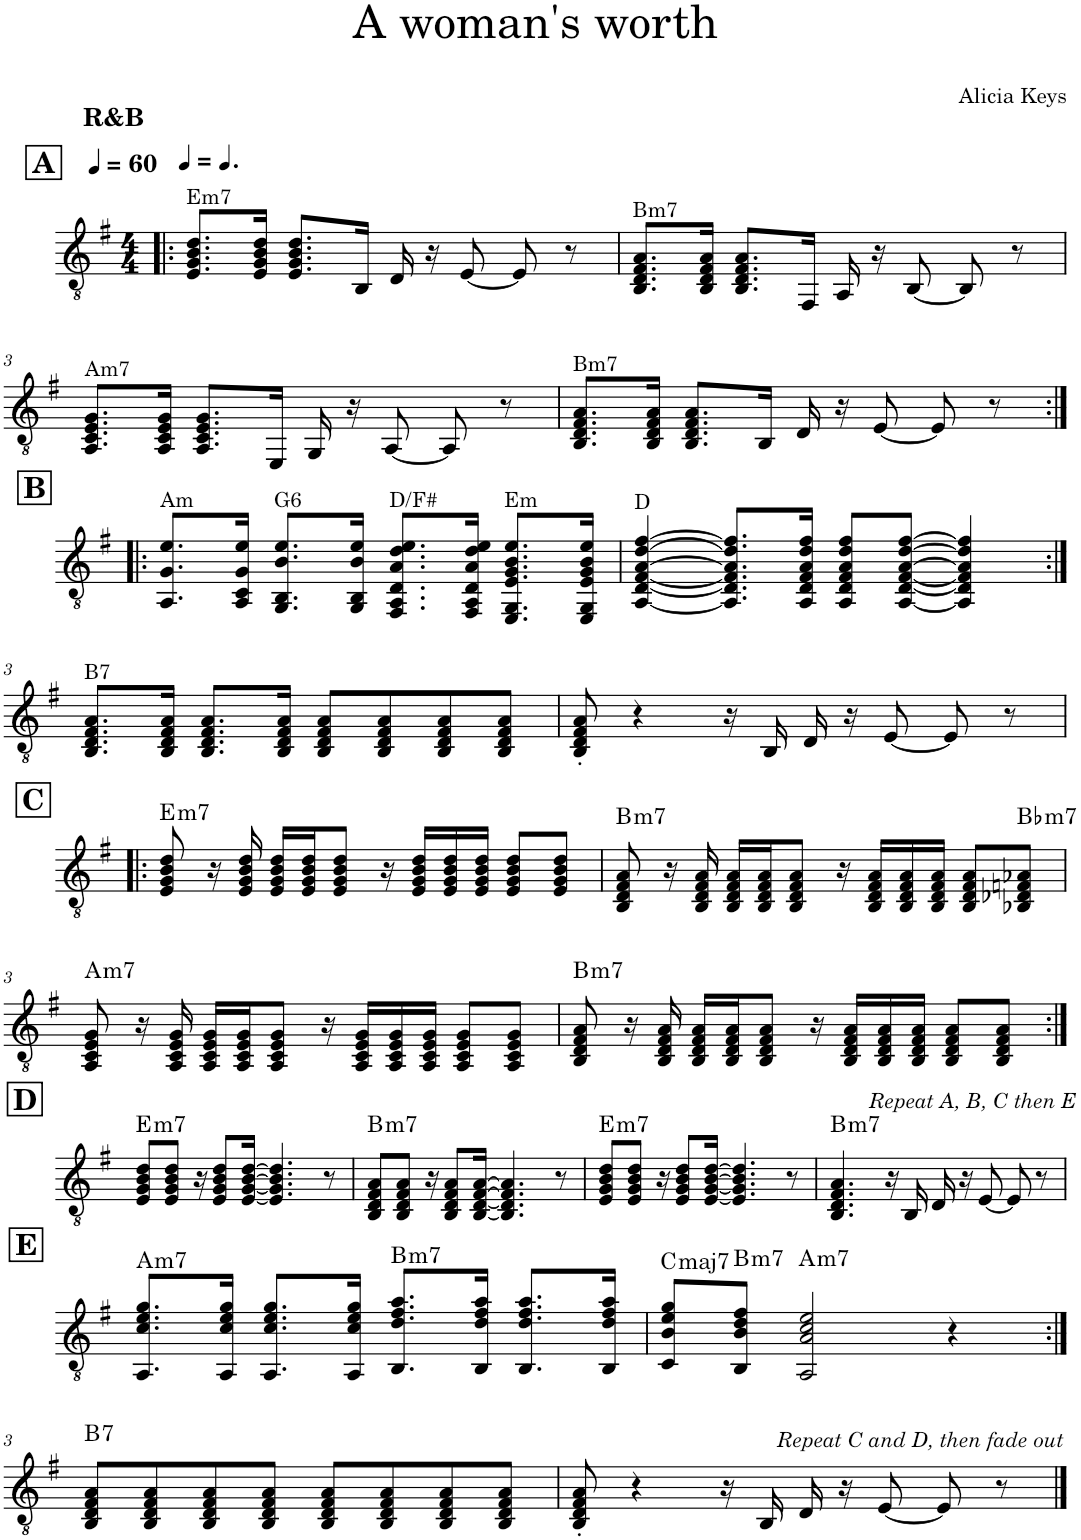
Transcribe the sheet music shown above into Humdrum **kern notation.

**kern	**harte
*part1	*part1
*staff1	*
*I"Acoustic Guitar	*
*I'Guit.	*
*clefGv2	*
*k[f#]	*
*M4/4	*
*MM60	*
!!LO:REH:place=s1:a:B:cj:fs=14:t=A
=1!|:	=1!|:
!LO:TX:a:t=Em7	!
!LO:TX:a:B:t=R&B	!
8.E/ 8.G/ 8.B/ 8.d/L	.
16E/ 16G/ 16B/ 16d/Jk	.
8.E/ 8.G/ 8.B/ 8.d/L	.
16BB/Jk	.
16D/	.
16r	.
[8E/	.
8E/]	.
8r	.
=2	=2
!LO:TX:a:t=Bm7	!
8.BB/ 8.D/ 8.F#/ 8.A/L	.
16BB/ 16D/ 16F#/ 16A/Jk	.
8.BB/ 8.D/ 8.F#/ 8.A/L	.
16FF#/Jk	.
16AA/	.
16r	.
[8BB/	.
8BB/]	.
8r	.
!!LO:LB:g=z
=3	=3
!LO:TX:a:t=Am7	!
8.AA/ 8.C/ 8.E/ 8.G/L	.
16AA/ 16C/ 16E/ 16G/Jk	.
8.AA/ 8.C/ 8.E/ 8.G/L	.
16EE/Jk	.
16GG/	.
16r	.
[8AA/	.
8AA/]	.
8r	.
=4	=4
!LO:TX:a:t=Bm7	!
8.BB/ 8.D/ 8.F#/ 8.A/L	.
16BB/ 16D/ 16F#/ 16A/Jk	.
8.BB/ 8.D/ 8.F#/ 8.A/L	.
16BB/Jk	.
16D/	.
16r	.
[8E/	.
8E/]	.
8r	.
!!LO:LB:g=z
!!LO:REH:place=s1:a:B:cj:fs=14:t=B
=1:|!|:	=1:|!|:
!LO:TX:a:t=Am	!
8.AA/ 8.G/ 8.e/L	.
16AA/ 16C/ 16G/ 16e/Jk	.
!LO:TX:a:t=G6	!
8.GG/ 8.BB/ 8.B/ 8.e/L	.
16GG/ 16BB/ 16B/ 16e/Jk	.
!LO:TX:a:t=D/F#	!
8.FF#/ 8.AA/ 8.D/ 8.A/ 8.d/ 8.e/L	.
16FF#/ 16AA/ 16D/ 16A/ 16d/ 16e/Jk	.
!LO:TX:a:t=Em	!
8.EE/ 8.GG/ 8.E/ 8.G/ 8.B/ 8.e/L	.
16EE/ 16GG/ 16E/ 16G/ 16B/ 16e/Jk	.
=2	=2
!LO:TX:a:t=D	!
[4AA/ [4D/ [4F#/ [4A/ [4d/ [4f#/	.
8.AA/] 8.D/] 8.F#/] 8.A/] 8.d/] 8.f#/]L	.
16AA/ 16D/ 16F#/ 16A/ 16d/ 16f#/Jk	.
8AA/ 8D/ 8F#/ 8A/ 8d/ 8f#/L	.
[8AA/ [8D/ [8F#/ [8A/ [8d/ [8f#/J	.
4AA/] 4D/] 4F#/] 4A/] 4d/] 4f#/]	.
!!LO:LB:g=z
=3:|!	=3:|!
!LO:TX:a:t=B7	!
8.BB/ 8.D/ 8.F#/ 8.A/L	.
16BB/ 16D/ 16F#/ 16A/Jk	.
8.BB/ 8.D/ 8.F#/ 8.A/L	.
16BB/ 16D/ 16F#/ 16A/Jk	.
8BB/ 8D/ 8F#/ 8A/L	.
8BB/ 8D/ 8F#/ 8A/	.
8BB/ 8D/ 8F#/ 8A/	.
8BB/ 8D/ 8F#/ 8A/J	.
=4	=4
8BB/' 8D/' 8F#/' 8A/'	.
4r	.
16r	.
16BB/	.
16D/	.
16r	.
[8E/	.
8E/]	.
8r	.
!!LO:LB:g=z
!!LO:REH:place=s1:a:B:cj:fs=14:t=C
=1!|:	=1!|:
!	!LO:H:kt=m7
8E/ 8G/ 8B/ 8d/	E:min7
16r	.
16E/ 16G/ 16B/ 16d/	.
16E/ 16G/ 16B/ 16d/LL	.
16E/ 16G/ 16B/ 16d/J	.
8E/ 8G/ 8B/ 8d/J	.
16r	.
16E/ 16G/ 16B/ 16d/LL	.
16E/ 16G/ 16B/ 16d/	.
16E/ 16G/ 16B/ 16d/JJ	.
8E/ 8G/ 8B/ 8d/L	.
8E/ 8G/ 8B/ 8d/J	.
=2	=2
!	!LO:H:kt=m7
8BB/ 8D/ 8F#/ 8A/	B:min7
16r	.
16BB/ 16D/ 16F#/ 16A/	.
16BB/ 16D/ 16F#/ 16A/LL	.
16BB/ 16D/ 16F#/ 16A/J	.
8BB/ 8D/ 8F#/ 8A/J	.
16r	.
16BB/ 16D/ 16F#/ 16A/LL	.
16BB/ 16D/ 16F#/ 16A/	.
16BB/ 16D/ 16F#/ 16A/JJ	.
8BB/ 8D/ 8F#/ 8A/L	.
!	!LO:H:kt=m7
8BB-X/ 8D-X/ 8Fn/ 8A-X/J	Bb:min7
!!LO:LB:g=z
=3	=3
!	!LO:H:kt=m7
8AA/ 8C/ 8E/ 8G/	A:min7
16r	.
16AA/ 16C/ 16E/ 16G/	.
16AA/ 16C/ 16E/ 16G/LL	.
16AA/ 16C/ 16E/ 16G/J	.
8AA/ 8C/ 8E/ 8G/J	.
16r	.
16AA/ 16C/ 16E/ 16G/LL	.
16AA/ 16C/ 16E/ 16G/	.
16AA/ 16C/ 16E/ 16G/JJ	.
8AA/ 8C/ 8E/ 8G/L	.
8AA/ 8C/ 8E/ 8G/J	.
=4	=4
!	!LO:H:kt=m7
8BB/ 8D/ 8F#/ 8A/	B:min7
16r	.
16BB/ 16D/ 16F#/ 16A/	.
16BB/ 16D/ 16F#/ 16A/LL	.
16BB/ 16D/ 16F#/ 16A/J	.
8BB/ 8D/ 8F#/ 8A/J	.
16r	.
16BB/ 16D/ 16F#/ 16A/LL	.
16BB/ 16D/ 16F#/ 16A/	.
16BB/ 16D/ 16F#/ 16A/JJ	.
8BB/ 8D/ 8F#/ 8A/L	.
8BB/ 8D/ 8F#/ 8A/J	.
!!LO:LB:g=z
!!LO:REH:place=s1:a:B:cj:fs=14:t=D
=1:|!	=1:|!
!	!LO:H:kt=m7
8E/ 8G/ 8B/ 8d/L	E:min7
8E/ 8G/ 8B/ 8d/J	.
16r	.
8E/ 8G/ 8B/ 8d/L	.
[16E/ [16G/ [16B/ [16d/Jk	.
4.E/] 4.G/] 4.B/] 4.d/]	.
8r	.
=2	=2
!	!LO:H:kt=m7
8BB/ 8D/ 8F#/ 8A/L	B:min7
8BB/ 8D/ 8F#/ 8A/J	.
16r	.
8BB/ 8D/ 8F#/ 8A/L	.
[16BB/ [16D/ [16F#/ [16A/Jk	.
4.BB/] 4.D/] 4.F#/] 4.A/]	.
8r	.
=3	=3
!	!LO:H:kt=m7
8E/ 8G/ 8B/ 8d/L	E:min7
8E/ 8G/ 8B/ 8d/J	.
16r	.
8E/ 8G/ 8B/ 8d/L	.
[16E/ [16G/ [16B/ [16d/Jk	.
4.E/] 4.G/] 4.B/] 4.d/]	.
8r	.
=4	=4
!	!LO:H:kt=m7
4.BB/ 4.D/ 4.F#/ 4.A/	B:min7
16r	.
16BB/	.
16D/	.
16r	.
[8E/	.
!LO:TX:a:i:t=Repeat A, B, C then E	!
8E/]	.
8r	.
!!LO:LB:g=z
!!LO:REH:place=s1:a:B:cj:fs=14:t=E
=1	=1
!	!LO:H:kt=m7
8.AA/ 8.c/ 8.e/ 8.g/L	A:min7
16AA/ 16c/ 16e/ 16g/Jk	.
8.AA/ 8.c/ 8.e/ 8.g/L	.
16AA/ 16c/ 16e/ 16g/Jk	.
!	!LO:H:kt=m7
8.BB/ 8.d/ 8.f#/ 8.a/L	B:min7
16BB/ 16d/ 16f#/ 16a/Jk	.
8.BB/ 8.d/ 8.f#/ 8.a/L	.
16BB/ 16d/ 16f#/ 16a/Jk	.
=2	=2
!	!LO:H:kt=maj7
8C/ 8B/ 8e/ 8g/L	C:maj7
!	!LO:H:kt=m7
8BB/ 8B/ 8d/ 8f#/J	B:min7
!	!LO:H:kt=m7
2AA/ 2A/ 2c/ 2e/	A:min7
4r	.
!!LO:LB:g=z
=3:|!	=3:|!
!	!LO:H:kt=7
8BB/ 8D/ 8F#/ 8A/L	B:7
8BB/ 8D/ 8F#/ 8A/	.
8BB/ 8D/ 8F#/ 8A/	.
8BB/ 8D/ 8F#/ 8A/J	.
8BB/ 8D/ 8F#/ 8A/L	.
8BB/ 8D/ 8F#/ 8A/	.
8BB/ 8D/ 8F#/ 8A/	.
8BB/ 8D/ 8F#/ 8A/J	.
=4	=4
8BB/' 8D/' 8F#/' 8A/'	.
4r	.
16r	.
16BB/	.
16D/	.
16r	.
[8E/	.
8E/]	.
!LO:TX:a:i:t=Repeat C and D, then fade out	!
8r	.
==	==
*-	*-
